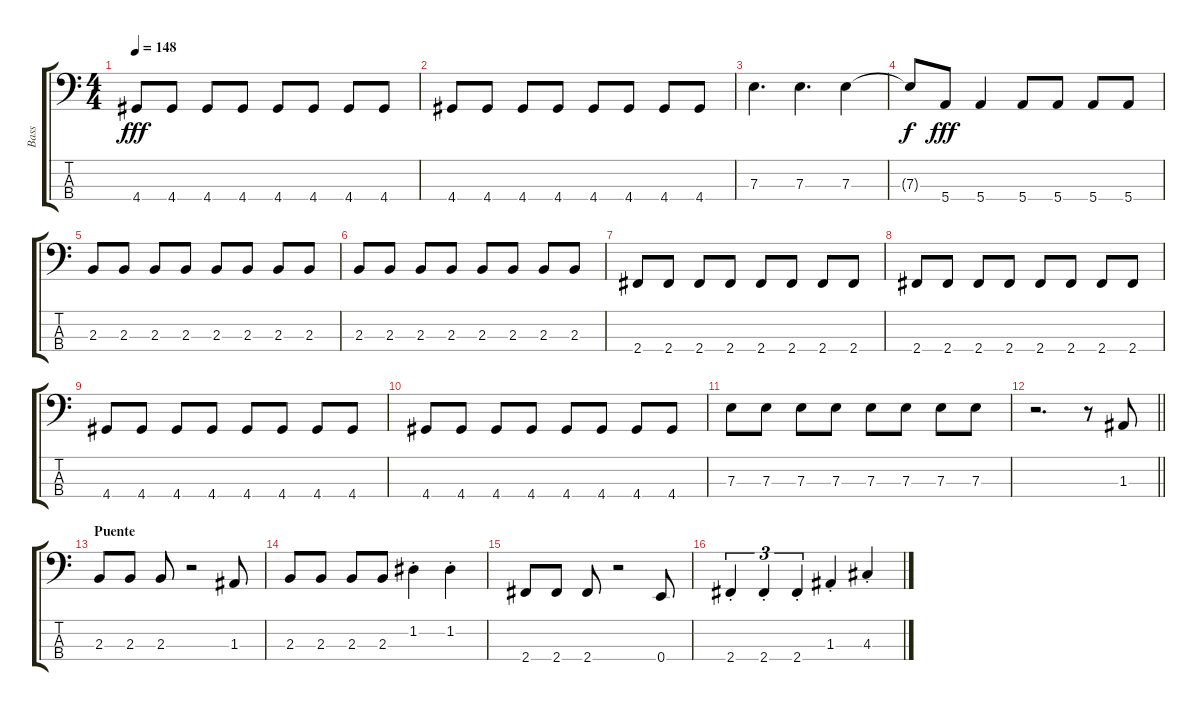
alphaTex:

\track ("Bass" "Bass") {instrument electricbassfinger}
\staff {score tabs}
\tuning (G2 D2 A1 E1) {hide}
\ts (4 4)
\tempo 148
\clef f4
\ks c
4.4.8{dy fff} 4.4.8 4.4.8 4.4.8 4.4.8 4.4.8 4.4.8 4.4.8 |
4.4.8 4.4.8 4.4.8 4.4.8 4.4.8 4.4.8 4.4.8 4.4.8 |
7.3.4{d} 7.3.4{d} 7.3.4 |
7.3{t}.8{dy f} 5.4.8{dy fff} 5.4.4 5.4.8 5.4.8 5.4.8 5.4.8 |
2.3.8 2.3.8 2.3.8 2.3.8 2.3.8 2.3.8 2.3.8 2.3.8 |
2.3.8 2.3.8 2.3.8 2.3.8 2.3.8 2.3.8 2.3.8 2.3.8 |
2.4.8 2.4.8 2.4.8 2.4.8 2.4.8 2.4.8 2.4.8 2.4.8 |
2.4.8 2.4.8 2.4.8 2.4.8 2.4.8 2.4.8 2.4.8 2.4.8 |
4.4.8 4.4.8 4.4.8 4.4.8 4.4.8 4.4.8 4.4.8 4.4.8 |
4.4.8 4.4.8 4.4.8 4.4.8 4.4.8 4.4.8 4.4.8 4.4.8 |
7.3.8 7.3.8 7.3.8 7.3.8 7.3.8 7.3.8 7.3.8 7.3.8 |
\barLineRight lightlight
r.2{d} r.8 1.3.8 |
\section ("" "Puente")
2.3.8 2.3.8 2.3.8 r.2 1.3.8 |
2.3.8 2.3.8 2.3.8 2.3.8 1.2{st}.4 1.2{st}.4 |
2.4.8 2.4.8 2.4.8 r.2 0.4.8 |
2.4{st}.4{tu (3 2)} 2.4{st}.4{tu (3 2)} 2.4{st}.4{tu (3 2)} 1.3{st}.4 4.3{st}.4
